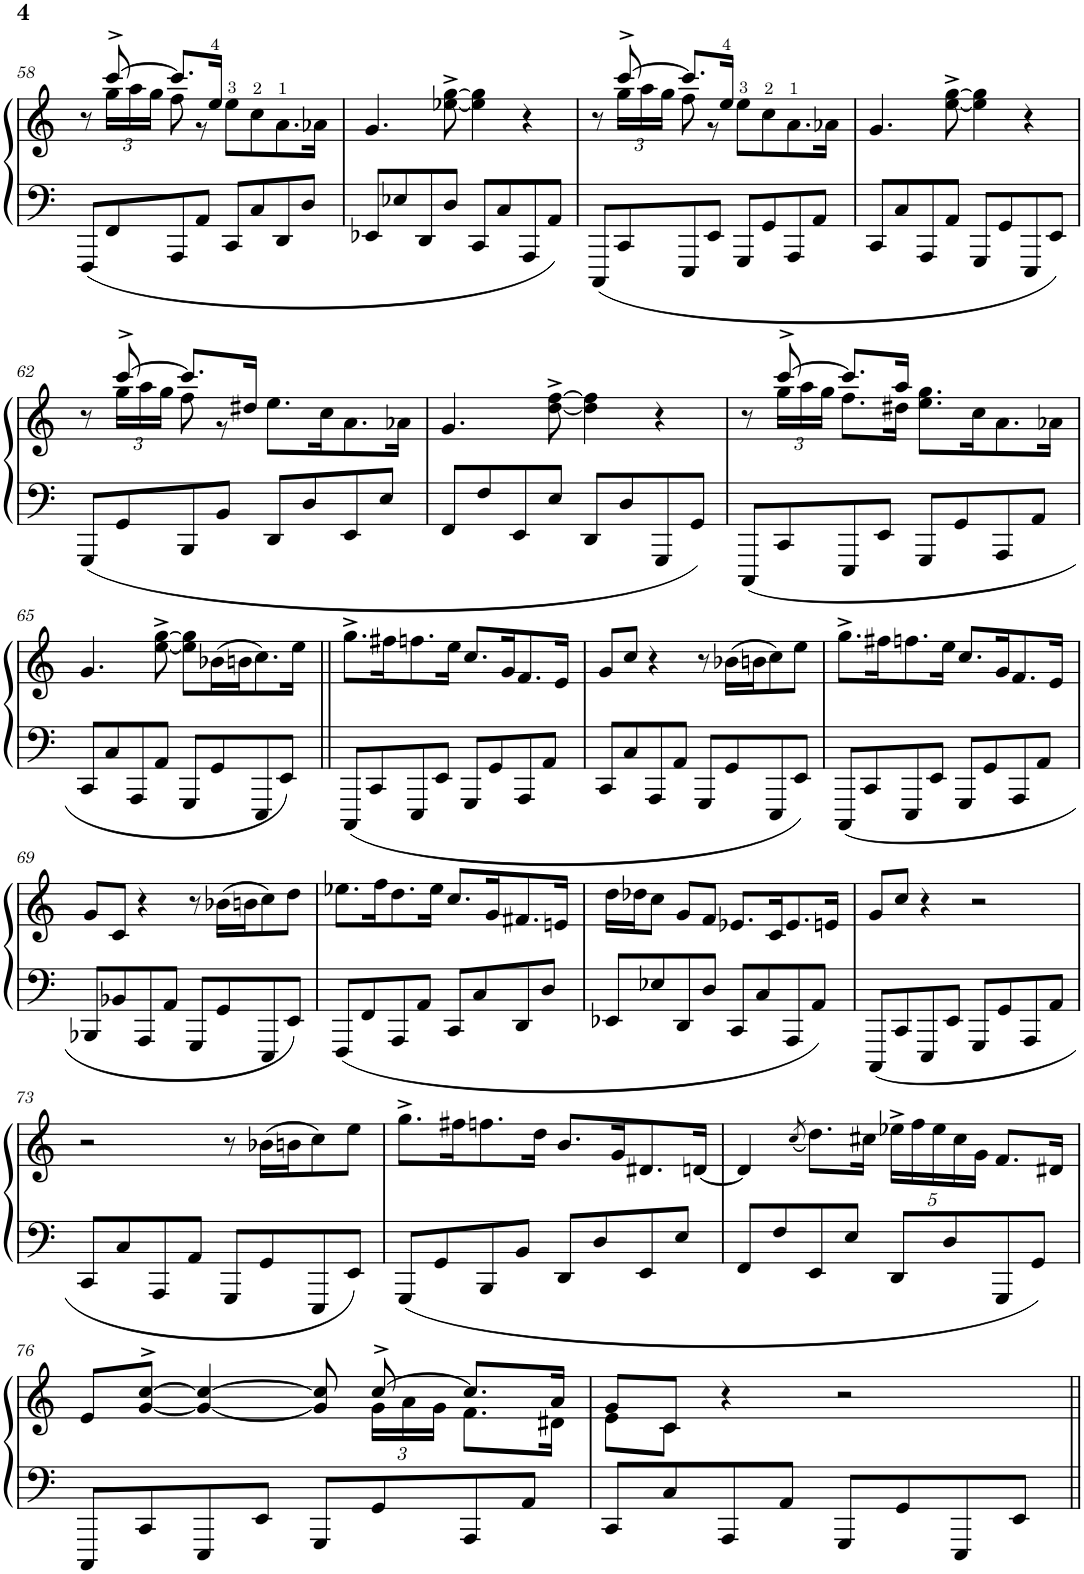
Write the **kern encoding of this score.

**kern	**kern
*part1	*part1
*staff2	*staff1
*I"Piano	*
*I'Pno.	*
!!LO:PB:g=z
*clefF4	*clefG2
*k[]	*k[]
*M2/2	*M2/2
*met(c|)	*met(c|)
=58	=58
*	*^
8FFF/L	8r	8ryy
*	*	*Xbrackettup
8FF/	[8ccc^/	24gg\LL
.	.	24aa\
.	.	24gg\JJ
8AAA/	8.ccc/L]	8ff\
8AA/J	.	8r
.	16ee/Jk	.
8CC/L	4ryy	8ee>\L
8C/	.	8cc>\
8DD/	4ryy	8.a>\
8D/J	.	.
.	.	16a-X\Jk
*	*v	*v
=59	=59
8EE-X/L	4.g/
8E-X/	.
8DD/	.
8D/J	[8ee-X\^ [8gg\^
8CC/L	4ee-\] 4gg\]
8C/	.
8AAA/	4r
8AA/J	.
=60	=60
*	*^
8CCC/L	8r	8ryy
8CC/	[8ccc^/	24gg\LL
.	.	24aa\
.	.	24gg\JJ
8EEE/	8.ccc/L]	8ff\
8EE/J	.	8r
.	16ee/Jk	.
8GGG/L	4ryy	8ee>\L
8GG/	.	8cc>\
8AAA/	4ryy	8.a>\
8AA/J	.	.
.	.	16a-X\Jk
*	*v	*v
=61	=61
8CC/L	4.g/
8C/	.
8AAA/	.
8AA/J	[8ee\^ [8gg\^
8GGG/L	4ee\] 4gg\]
8GG/	.
8EEE/	4r
8EE/J	.
!!LO:LB:g=z
=62	=62
*	*^
8GGG/L	8r	8ryy
8GG/	[8ccc^/	24gg\LL
.	.	24aa\
.	.	24gg\JJ
8BBB/	8.ccc/L]	8ff\
8BB/J	.	8r
.	16dd#X/Jk	.
8DD/L	4ryy	8.ee\L
8D/	.	.
.	.	16cc\K
8EE/	4ryy	8.a\
8E/J	.	.
.	.	16a-X\Jk
*	*v	*v
=63	=63
8FF/L	4.g/
8F/	.
8EE/	.
8E/J	[8dd\^ [8ff\^
8DD/L	4dd\] 4ff\]
8D/	.
8GGG/	4r
8GG/J	.
=64	=64
*	*^
8CCC/L	8r	8ryy
8CC/	[8ccc^/	24gg\LL
.	.	24aa\
.	.	24gg\JJ
8EEE/	8.ccc/L]	8.ff\L
8EE/J	.	.
.	16aa/Jk	16dd#X\Jk
8GGG/L	4ryy	8.ee\ 8.gg\L
8GG/	.	.
.	.	16cc\K
8AAA/	4ryy	8.a\
8AA/J	.	.
.	.	16a-X\Jk
*	*v	*v
!!LO:LB:g=z
=65	=65
8CC/L	4.g/
8C/	.
8AAA/	.
8AA/J	[8ee\^ [8gg\^
8GGG/L	8ee\] 8gg\]L
8GG/	(16b-X\L
.	16bn\J
8EEE/	8.cc\)
8EE/J	.
.	16ee\Jk
=66||	=66||
8CCC/L	8.gg^\L
8CC/	.
.	16ff#X\K
8EEE/	8.ffn\
8EE/J	.
.	16ee\Jk
8GGG/L	8.cc/L
8GG/	.
.	16g/K
8AAA/	8.f/
8AA/J	.
.	16e/Jk
=67	=67
8CC/L	8g/L
8C/	8cc/J
8AAA/	4r
8AA/J	.
8GGG/L	8r
8GG/	(16b-X\LL
.	16bn\J
8EEE/	8cc\)
8EE/J	8ee\J
=68	=68
8CCC/L	8.gg^\L
8CC/	.
.	16ff#X\K
8EEE/	8.ffn\
8EE/J	.
.	16ee\Jk
8GGG/L	8.cc/L
8GG/	.
.	16g/K
8AAA/	8.f/
8AA/J	.
.	16e/Jk
!!LO:LB:g=z
=69	=69
8BBB-X/L	8g/L
8BB-X/	8c/J
8AAA/	4r
8AA/J	.
8GGG/L	8r
8GG/	(16b-X\LL
.	16bn\J
8EEE/	8cc\)
8EE/J	8dd\J
=70	=70
8FFF/L	8.ee-X\L
8FF/	.
.	16ff\K
8AAA/	8.dd\
8AA/J	.
.	16ee-\Jk
8CC/L	8.cc/L
8C/	.
.	16g/K
8DD/	8.f#X/
8D/J	.
.	16en/Jk
=71	=71
8EE-X/L	16dd\LL
.	16dd-X\J
8E-X/	8cc\J
8DD/	8g/L
8D/J	8f/J
8CC/L	8.e-X/L
8C/	.
.	16c/K
8AAA/	8.e-/
8AA/J	.
.	16en/Jk
=72	=72
8CCC/L	8g/L
8CC/	8cc/J
8EEE/	4r
8EE/J	.
8GGG/L	2r
8GG/	.
8AAA/	.
8AA/J	.
!!LO:LB:g=z
=73	=73
8CC/L	2r
8C/	.
8AAA/	.
8AA/J	.
8GGG/L	8r
8GG/	(16b-X\LL
.	16bn\J
8EEE/	8cc\)
8EE/J	8ee\J
=74	=74
8GGG/L	8.gg^\L
8GG/	.
.	16ff#X\K
8BBB/	8.ffn\
8BB/J	.
.	16dd\Jk
8DD/L	8.b/L
8D/	.
.	16g/K
8EE/	8.d#X/
8E/J	.
.	[16dn/Jk
=75	=75
8FF/L	4d/]
8F/	.
.	(8qcc/
8EE/	8.dd\L)
8E/J	.
.	16cc#X\Jk
8DD/L	20ee-X^\LL
.	20ff\
.	20ee-\
8D/	.
.	20cc#\
.	20g\JJ
8GGG/	8.f/L
8GG/J	.
.	16d#X/Jk
!!LO:LB:g=z
=76	=76
*	*^
8CCC/L	8e/L	8ryy
*	*v	*v
8CC/	[8g/^> [8cc/^>J
8EEE/	4g/_ 4cc/_
8EE/J	.
8GGG/L	8g/] 8cc/]
*	*^
8GG/	[8cc^/	24g\LL
.	.	24a\
.	.	24g\JJ
8AAA/	8.cc/L]	8.f\L
8AA/J	.	.
.	16a/Jk	16d#X\Jk
=77	=77	=77
8CC/L	8g/L	8e\L
8C/	8c/J	8c\J
8AAA/	4r	2.ryy
8AA/J	.	.
8GGG/L	2r	.
8GG/	.	.
8EEE/	.	.
8EE/J	.	.
*	*v	*v
=||	=||
*-	*-
